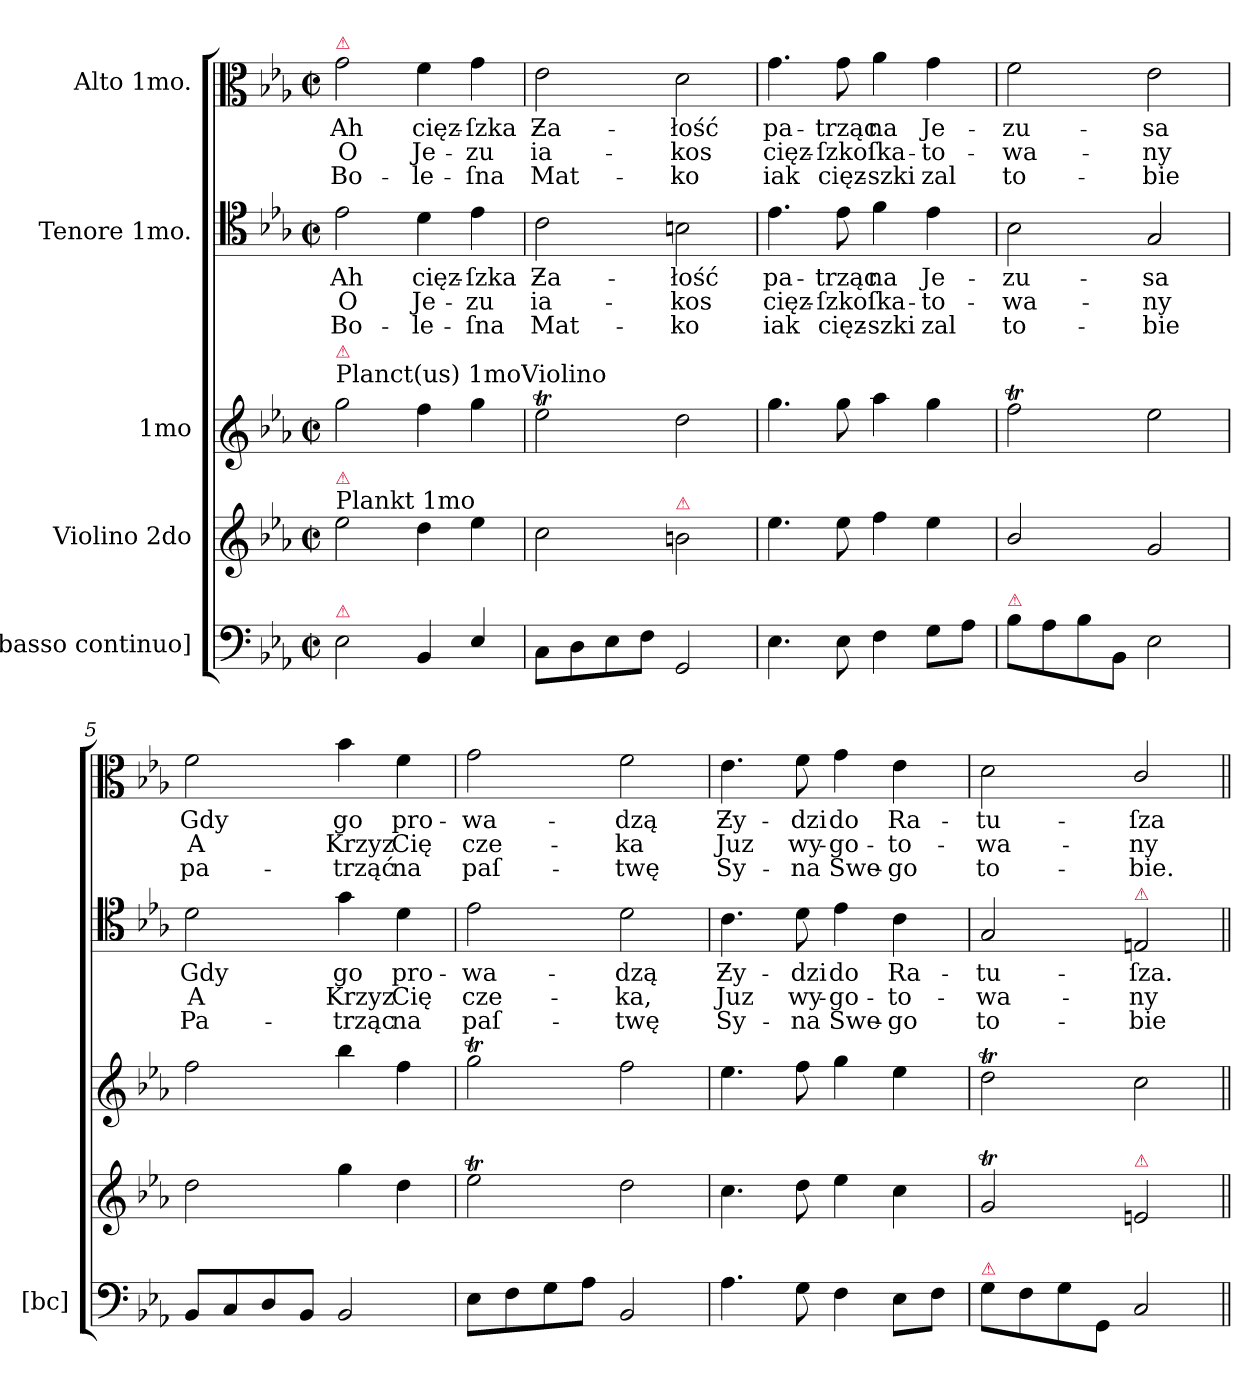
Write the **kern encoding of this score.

**kern	**kern	**kern	**kern	**text	**text	**text	**kern	**text	**text	**text
*part5	*part4	*part3	*part2	*part2	*part2	*part2	*part1	*part1	*part1	*part1
*staff5	*staff4	*staff3	*staff2	*staff2	*staff2	*staff2	*staff1	*staff1	*staff1	*staff1
*I"[basso continuo]	*I"Violino 2do	*I"1mo	*I"Tenore 1mo.	*	*	*	*I"Alto 1mo.	*	*	*
*I'[bc]	*	*	*	*	*	*	*	*	*	*
*clefF4	*clefG2	*clefG2	*clefC4	*	*	*	*clefC3	*	*	*
*k[b-e-a-]	*k[b-e-a-]	*k[b-e-a-]	*k[b-e-a-]	*	*	*	*k[b-e-a-]	*	*	*
*c:	*c:	*c:	*c:	*	*	*	*c:	*	*	*
*M2/2	*M2/2	*M2/2	*M2/2	*	*	*	*M2/2	*	*	*
*met(c|)	*met(c|)	*met(c|)	*met(c|)	*	*	*	*met(c|)	*	*	*
=1	=1	=1	=1	=1	=1	=1	=1	=1	=1	=1
!	!	!	!	!	!	!	!LO:TX:a:color=crimson:t=⚠	!	!	!
!	!	!LO:TX:a:t=Planct(us) 1moViolino	!	!	!	!	!	!	!	!
!	!	!LO:TX:a:color=crimson:t=⚠	!	!	!	!	!	!	!	!
!	!LO:TX:a:t=Plankt 1mo	!	!	!	!	!	!	!	!	!
!	!LO:TX:a:color=crimson:t=⚠	!	!	!	!	!	!	!	!	!
!LO:TX:a:color=crimson:t=⚠	!	!	!	!	!	!	!	!	!	!
2E-\	2ee-\	2gg\	2e-\	Ah	O	Bo-	2g\	Ah	O	Bo-
4BB-/	4dd\	4ff\	4d\	cięz-	Je-	-le-	4f\	cięz-	Je-	-le-
4E-/	4ee-\	4gg\	4e-\	-ſzka	-zu	-ſna	4g\	-ſzka	-zu	-ſna
=2	=2	=2	=2	=2	=2	=2	=2	=2	=2	=2
8C\L	2cc\	2ee-T\	2c\	Ƶa-	ia-	Mat-	2e-\	Ƶa-	ia-	Mat-
8D\	.	.	.	.	.	.	.	.	.	.
8E-\	.	.	.	.	.	.	.	.	.	.
8F\J	.	.	.	.	.	.	.	.	.	.
!	!LO:TX:a:color=crimson:t=⚠	!	!	!	!	!	!	!	!	!
2GG/	2bn\	2dd\	2Bn\	-łość	-kos	-ko	2d\	-łość	-kos	-ko
=3	=3	=3	=3	=3	=3	=3	=3	=3	=3	=3
4.E-\	4.ee-\	4.gg\	4.e-\	pa-	cięz-	iak	4.g\	pa-	cięz-	iak
8E-\	8ee-\	8gg\	8e-\	-trząc	-ſzko	cięz-	8g\	-trząc	-ſzko	cięz-
4F\	4ff\	4aa-\	4f\	na	ſka-	-szki	4a-\	na	ſka-	-szki
8G\L	4ee-\	4gg\	4e-\	Je-	-to-	zal	4g\	Je-	-to-	zal
8A-\J	.	.	.	.	.	.	.	.	.	.
=4	=4	=4	=4	=4	=4	=4	=4	=4	=4	=4
!LO:TX:a:color=crimson:t=⚠	!	!	!	!	!	!	!	!	!	!
8B-\L	2b-/	2ffT\	2B-\	-zu-	-wa-	to-	2f\	-zu-	-wa-	to-
8A-\	.	.	.	.	.	.	.	.	.	.
8B-\	.	.	.	.	.	.	.	.	.	.
8BB-/J	.	.	.	.	.	.	.	.	.	.
2E-\	2g/	2ee-\	2G/	-sa	-ny	-bie	2e-\	-sa	-ny	-bie
=5	=5	=5	=5	=5	=5	=5	=5	=5	=5	=5
8BB-/L	2dd\	2ff\	2d\	Gdy	A	Pa-	2f\	Gdy	A	pa-
8C/	.	.	.	.	.	.	.	.	.	.
8D/	.	.	.	.	.	.	.	.	.	.
8BB-/J	.	.	.	.	.	.	.	.	.	.
2BB-/	4gg\	4bb-\	4g\	go	Krzyz	-trząc	4b-\	go	Krzyz	-trząć
.	4dd\	4ff\	4d\	pro-	Cię	na	4f\	pro-	Cię	na
=6	=6	=6	=6	=6	=6	=6	=6	=6	=6	=6
8E-\L	2ee-T\	2ggt\	2e-\	-wa-	cze-	paſ-	2g\	-wa-	cze-	paſ-
8F\	.	.	.	.	.	.	.	.	.	.
8G\	.	.	.	.	.	.	.	.	.	.
8A-\J	.	.	.	.	.	.	.	.	.	.
2BB-/	2dd\	2ff\	2d\	-dzą	-ka,	-twę	2f\	-dzą	-ka	-twę
=7	=7	=7	=7	=7	=7	=7	=7	=7	=7	=7
4.A-\	4.cc\	4.ee-\	4.c\	Ƶy-	Juz	Sy-	4.e-\	Ƶy-	Juz	Sy-
8G\	8dd\	8ff\	8d\	-dzi	wy-	-na	8f\	-dzi	wy-	-na
4F\	4ee-\	4gg\	4e-\	do	-go-	Swe-	4g\	do	-go-	Swe-
8E-\L	4cc\	4ee-\	4c\	Ra-	-to-	-go	4e-\	Ra-	-to-	-go
8F\J	.	.	.	.	.	.	.	.	.	.
=8	=8	=8	=8	=8	=8	=8	=8	=8	=8	=8
!LO:TX:a:color=crimson:t=⚠	!	!	!	!	!	!	!	!	!	!
8G\L	2gt/	2ddt\	2G/	-tu-	-wa-	to-	2d\	-tu-	-wa-	to-
8F\	.	.	.	.	.	.	.	.	.	.
8G\	.	.	.	.	.	.	.	.	.	.
8GG/J	.	.	.	.	.	.	.	.	.	.
!	!	!	!LO:TX:a:color=crimson:t=⚠	!	!	!	!	!	!	!
!	!LO:TX:a:color=crimson:t=⚠	!	!	!	!	!	!	!	!	!
2C/	2en/	2cc\	2En/	-ſza.	-ny	-bie	2c/	-ſza	-ny	-bie.
=||	=||	=||	=||	=||	=||	=||	=||	=||	=||	=||
*-	*-	*-	*-	*-	*-	*-	*-	*-	*-	*-
